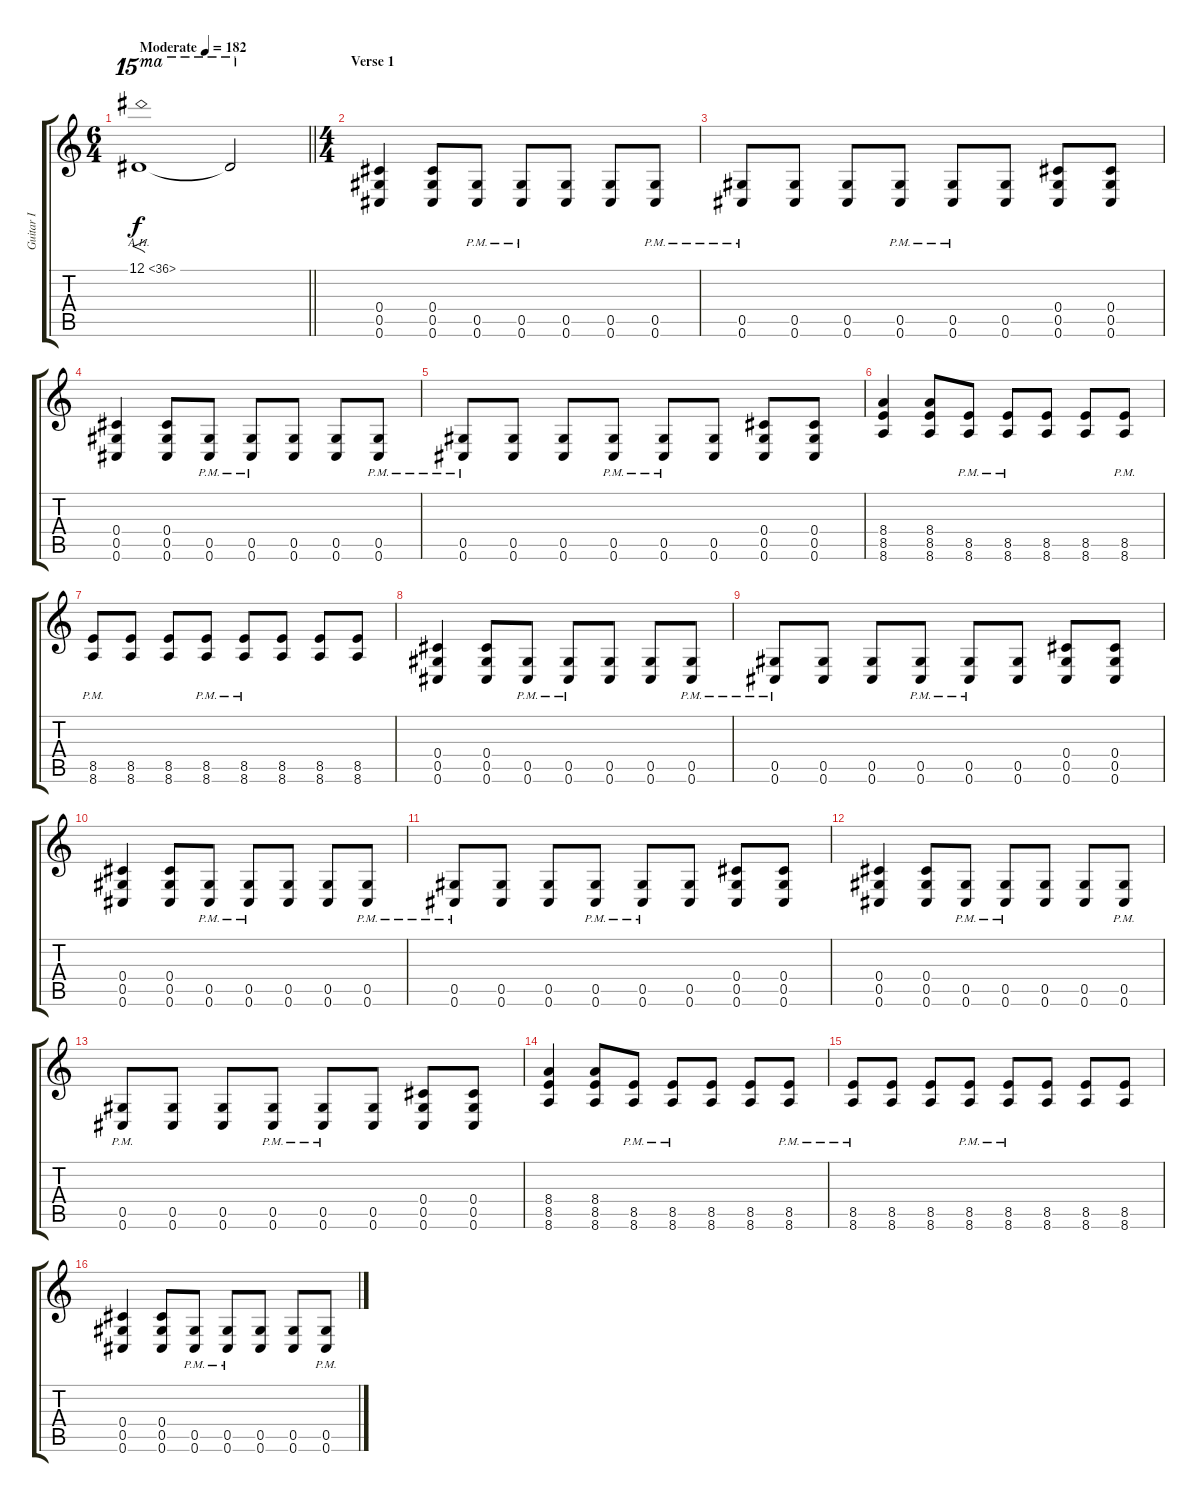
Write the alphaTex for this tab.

\track ("Guitar I" "Guitar I") {instrument distortionguitar}
\staff {score tabs}
\tuning (Eb4 Bb3 Gb3 Db3 Ab2 Db2) {hide}
\ts (6 4)
\tempo (182 "Moderate")
\clef g2
\barLineRight lightlight
\ks c
12.1{ah 24}.1{f ot 15ma dy f instrument distortionguitar} 12.1{t}.2{ot 15ma} |
\ts (4 4)
\section ("" "Verse 1")
(0.4 0.5 0.6).4 (0.4 0.5 0.6).8 (0.5{pm} 0.6{pm}).8 (0.5{pm} 0.6{pm}).8 (0.5 0.6).8 (0.5 0.6).8 (0.5{pm} 0.6{pm}).8 |
(0.5{pm} 0.6{pm}).8 (0.5 0.6).8 (0.5 0.6).8 (0.5{pm} 0.6{pm}).8 (0.5{pm} 0.6{pm}).8 (0.5 0.6).8 (0.4 0.5 0.6).8 (0.4 0.5 0.6).8 |
(0.4 0.5 0.6).4 (0.4 0.5 0.6).8 (0.5{pm} 0.6{pm}).8 (0.5{pm} 0.6{pm}).8 (0.5 0.6).8 (0.5 0.6).8 (0.5{pm} 0.6{pm}).8 |
(0.5{pm} 0.6{pm}).8 (0.5 0.6).8 (0.5 0.6).8 (0.5{pm} 0.6{pm}).8 (0.5{pm} 0.6{pm}).8 (0.5 0.6).8 (0.4 0.5 0.6).8 (0.4 0.5 0.6).8 |
(8.4 8.5 8.6).4 (8.4 8.5 8.6).8 (8.5{pm} 8.6{pm}).8 (8.5{pm} 8.6{pm}).8 (8.5 8.6).8 (8.5 8.6).8 (8.5{pm} 8.6{pm}).8 |
(8.5{pm} 8.6{pm}).8 (8.5 8.6).8 (8.5 8.6).8 (8.5{pm} 8.6{pm}).8 (8.5{pm} 8.6{pm}).8 (8.5 8.6).8 (8.5 8.6).8 (8.5 8.6).8 |
(0.4 0.5 0.6).4 (0.4 0.5 0.6).8 (0.5{pm} 0.6{pm}).8 (0.5{pm} 0.6{pm}).8 (0.5 0.6).8 (0.5 0.6).8 (0.5{pm} 0.6{pm}).8 |
(0.5{pm} 0.6{pm}).8 (0.5 0.6).8 (0.5 0.6).8 (0.5{pm} 0.6{pm}).8 (0.5{pm} 0.6{pm}).8 (0.5 0.6).8 (0.4 0.5 0.6).8 (0.4 0.5 0.6).8 |
(0.4 0.5 0.6).4 (0.4 0.5 0.6).8 (0.5{pm} 0.6{pm}).8 (0.5{pm} 0.6{pm}).8 (0.5 0.6).8 (0.5 0.6).8 (0.5{pm} 0.6{pm}).8 |
(0.5{pm} 0.6{pm}).8 (0.5 0.6).8 (0.5 0.6).8 (0.5{pm} 0.6{pm}).8 (0.5{pm} 0.6{pm}).8 (0.5 0.6).8 (0.4 0.5 0.6).8 (0.4 0.5 0.6).8 |
(0.4 0.5 0.6).4 (0.4 0.5 0.6).8 (0.5{pm} 0.6{pm}).8 (0.5{pm} 0.6{pm}).8 (0.5 0.6).8 (0.5 0.6).8 (0.5{pm} 0.6{pm}).8 |
(0.5{pm} 0.6{pm}).8 (0.5 0.6).8 (0.5 0.6).8 (0.5{pm} 0.6{pm}).8 (0.5{pm} 0.6{pm}).8 (0.5 0.6).8 (0.4 0.5 0.6).8 (0.4 0.5 0.6).8 |
(8.4 8.5 8.6).4 (8.4 8.5 8.6).8 (8.5{pm} 8.6{pm}).8 (8.5{pm} 8.6{pm}).8 (8.5 8.6).8 (8.5 8.6).8 (8.5{pm} 8.6{pm}).8 |
(8.5{pm} 8.6{pm}).8 (8.5 8.6).8 (8.5 8.6).8 (8.5{pm} 8.6{pm}).8 (8.5{pm} 8.6{pm}).8 (8.5 8.6).8 (8.5 8.6).8 (8.5 8.6).8 |
(0.4 0.5 0.6).4 (0.4 0.5 0.6).8 (0.5{pm} 0.6{pm}).8 (0.5{pm} 0.6{pm}).8 (0.5 0.6).8 (0.5 0.6).8 (0.5{pm} 0.6{pm}).8
